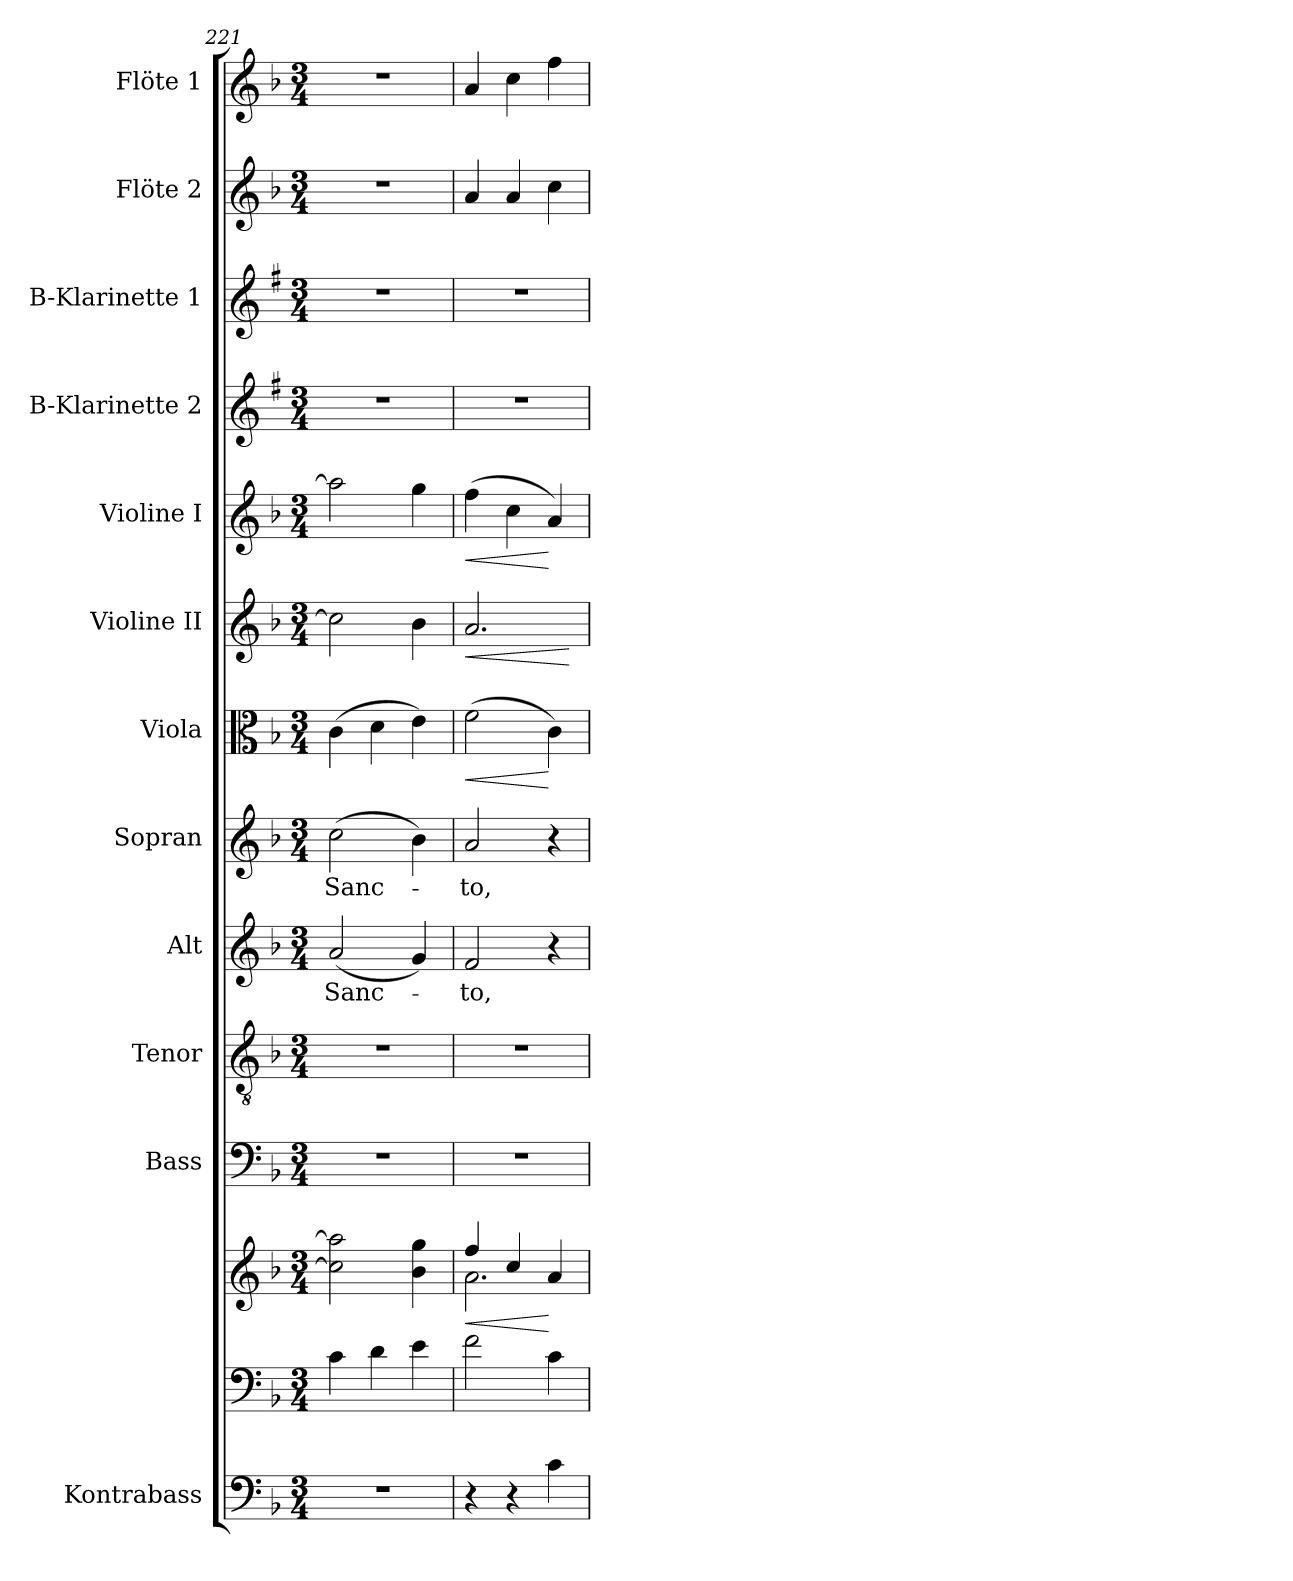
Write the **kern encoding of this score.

**kern	**kern	**kern	**dynam	**kern	**kern	**kern	**text	**kern	**text	**kern	**dynam	**kern	**dynam	**kern	**dynam	**kern	**kern	**kern	**kern
*part13	*part12	*part12	*part12	*part11	*part10	*part9	*part9	*part8	*part8	*part7	*part7	*part6	*part6	*part5	*part5	*part4	*part3	*part2	*part1
*staff14	*staff13	*staff12	*staff12/13	*staff11	*staff10	*staff9	*staff9	*staff8	*staff8	*staff7	*staff7	*staff6	*staff6	*staff5	*staff5	*staff4	*staff3	*staff2	*staff1
*I"Kontrabass	*	*	*	*I"Bass	*I"Tenor	*I"Alt	*	*I"Sopran	*	*I"Viola	*	*I"Violine II	*	*I"Violine I	*	*I"B-Klarinette 2	*I"B-Klarinette 1	*I"Flöte 2	*I"Flöte 1
*I'Kb.	*	*	*	*I'B.	*I'T.	*I'A.	*	*I'S.	*	*I'Vla.	*	*I'Vl. II	*	*I'Vl. I	*	*I'B Kl. 2	*I'B Kl. 1	*I'Fl. 2	*I'Fl. 1
*clefF4	*clefF4	*clefG2	*	*clefF4	*clefGv2	*clefG2	*	*clefG2	*	*clefC3	*	*clefG2	*	*clefG2	*	*clefG2	*clefG2	*clefG2	*clefG2
*ITrd7c12	*	*	*	*	*	*	*	*	*	*	*	*	*	*	*	*ITrd1c2	*ITrd1c2	*	*
*k[b-]	*k[b-]	*k[b-]	*	*k[b-]	*k[b-]	*k[b-]	*	*k[b-]	*	*k[b-]	*	*k[b-]	*	*k[b-]	*	*k[b-]	*k[b-]	*k[b-]	*k[b-]
*F:	*F:	*F:	*	*F:	*F:	*F:	*	*F:	*	*F:	*	*F:	*	*F:	*	*F:	*F:	*F:	*F:
*M3/4	*M3/4	*M3/4	*	*M3/4	*M3/4	*M3/4	*	*M3/4	*	*M3/4	*	*M3/4	*	*M3/4	*	*M3/4	*M3/4	*M3/4	*M3/4
=221	=221	=221	=221	=221	=221	=221	=221	=221	=221	=221	=221	=221	=221	=221	=221	=221	=221	=221	=221
!	!	!	!	!	!	!	!LO:LY:b	!	!LO:LY:b	!	!	!	!	!	!	!	!	!	!
2.r	4c\	2cc\] 2aa\]	.	2.r	2.r	(<2a/	Sanc-	(>2cc\	Sanc-	(>4c\	.	2cc\]	.	2aa\]	.	2.r	2.r	2.r	2.r
.	4d\	.	.	.	.	.	.	.	.	4d\	.	.	.	.	.	.	.	.	.
.	4e\	4b-\ 4gg\	.	.	.	4g/)	.	4b-\)	.	4e\)	.	4b-\	.	4gg\	.	.	.	.	.
=222	=222	=222	=222	=222	=222	=222	=222	=222	=222	=222	=222	=222	=222	=222	=222	=222	=222	=222	=222
!	!	!	!LO:HP:b	!	!	!	!LO:LY:b	!	!LO:LY:b	!	!LO:HP:b	!	!LO:HP:b	!	!LO:HP:b	!	!	!	!
*	*	*^	*	*	*	*	*	*	*	*	*	*	*	*	*	*	*	*	*
4r	2f\	4ff/	2.a\	<	2.r	2.r	2f/	-to,	2a/	-to,	(>2f\	<	2.a/	<	(>4ff\	<	2.r	2.r	4a/	4a/
4r	.	4cc/	.	.	.	.	.	.	.	.	.	.	.	.	4cc\	.	.	.	4a/	4cc\
4C\	4c\	4a/	.	[	.	.	4r	.	4r	.	4c\)	[	.	.	4a/)	[	.	.	4cc\	4ff\
*	*	*v	*v	*	*	*	*	*	*	*	*	*	*	*	*	*	*	*	*	*
.	.	.	.	.	.	.	.	.	.	.	.	.	[	.	.	.	.	.	.
=	=	=	=	=	=	=	=	=	=	=	=	=	=	=	=	=	=	=	=
*-	*-	*-	*-	*-	*-	*-	*-	*-	*-	*-	*-	*-	*-	*-	*-	*-	*-	*-	*-
